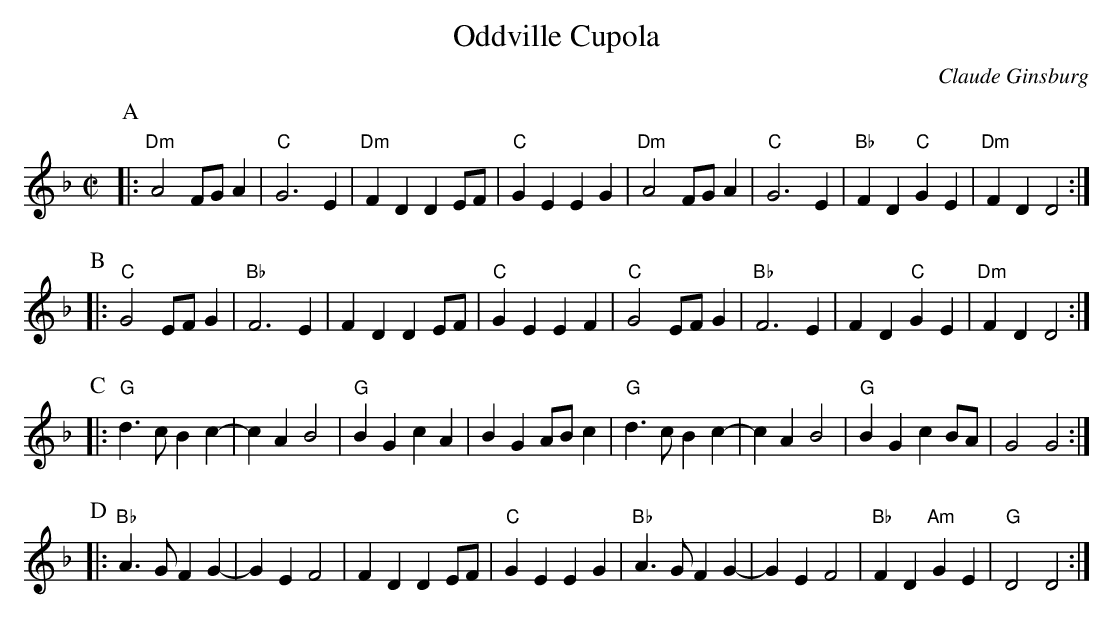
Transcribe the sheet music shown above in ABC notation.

X:1
T: Oddville Cupola
C: Claude Ginsburg
M: C|
L: 1/8
K: Dm
P:A
|:"Dm"A4 FGA2 | "C"G6 E2 | "Dm"F2D2 D2EF | "C"G2E2 E2G2 |\
"Dm"A4 FGA2 | "C"G6 E2 | "Bb"F2D2 "C"G2E2 | "Dm"F2D2 D4 :|
P:B
|:"C"G4 EFG2 | "Bb"F6 E2 | F2D2 D2EF | "C"G2E2 E2F2 |\
"C"G4 EFG2 | "Bb"F6 E2 | F2D2 "C"G2E2 | "Dm"F2D2 D4 :|[K:=B]
P:C
|:"G"d3c B2c2- | c2A2 B4 | "G"B2G2 c2A2 | B2G2 ABc2 |\
"G"d3c B2c2- | c2A2 B4 | "G"B2G2 c2BA | G4 G4 :|[K:F]
P:D
|:"Bb"A3G F2G2- | G2E2 F4 | F2D2 D2EF | "C"G2E2 E2G2 |\
"Bb"A3G F2G2- | G2E2 F4 | "Bb"F2D2 "Am"G2E2 | "G"D4 D4 :|
